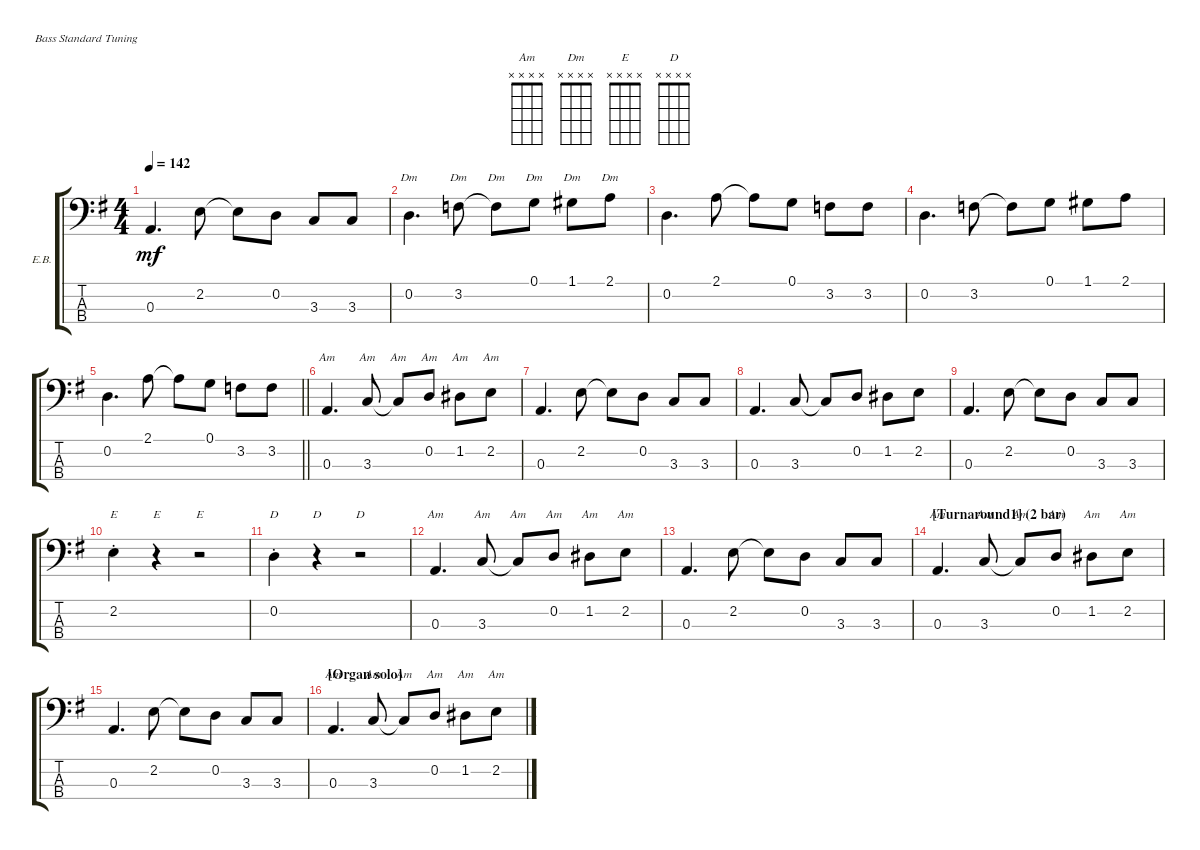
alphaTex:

\bracketExtendMode groupsimilarinstruments
\firstSystemTrackNameOrientation horizontal
\otherSystemsTrackNameOrientation horizontal
\track ("Electric Bass" "E.B.") {instrument electricbassfinger}
\staff {score tabs}
\tuning (G2 D2 A1 E1)
\chord ("Am" x x x x)
\chord ("Dm" x x x x)
\chord ("E" x x x x)
\chord ("D" x x x x)
\ts (4 4)
\tempo 142
\clef f4
\ks eminor
0.3.4{d dy mf} 2.2.8 2.2{t}.8 0.2.8 3.3.8 3.3.8 |
0.2.4{d ch "Dm"} 3.2.8{ch "Dm"} 3.2{t}.8{ch "Dm"} 0.1.8{ch "Dm"} 1.1.8{ch "Dm"} 2.1.8{ch "Dm"} |
0.2.4{d} 2.1.8 2.1{t}.8 0.1.8 3.2.8 3.2.8 |
0.2.4{d} 3.2.8 3.2{t}.8 0.1.8 1.1.8 2.1.8 |
\barLineRight lightlight
0.2.4{d} 2.1.8 2.1{t}.8 0.1.8 3.2.8 3.2.8 |
0.3.4{d ch "Am"} 3.3.8{ch "Am"} 3.3{t}.8{ch "Am"} 0.2.8{ch "Am"} 1.2.8{ch "Am"} 2.2.8{ch "Am"} |
0.3.4{d} 2.2.8 2.2{t}.8 0.2.8 3.3.8 3.3.8 |
0.3.4{d} 3.3.8 3.3{t}.8 0.2.8 1.2.8 2.2.8 |
0.3.4{d} 2.2.8 2.2{t}.8 0.2.8 3.3.8 3.3.8 |
2.2{st}.4{ch "E"} r.4{ch "E"} r.2{ch "E"} |
0.2{st}.4{ch "D"} r.4{ch "D"} r.2{ch "D"} |
0.3.4{d ch "Am"} 3.3.8{ch "Am"} 3.3{t}.8{ch "Am"} 0.2.8{ch "Am"} 1.2.8{ch "Am"} 2.2.8{ch "Am"} |
0.3.4{d} 2.2.8 2.2{t}.8 0.2.8 3.3.8 3.3.8 |
\section ("" "[Turnaround1] (2 bar) ")
0.3.4{d ch "Am"} 3.3.8{ch "Am"} 3.3{t}.8{ch "Am"} 0.2.8{ch "Am"} 1.2.8{ch "Am"} 2.2.8{ch "Am"} |
0.3.4{d} 2.2.8 2.2{t}.8 0.2.8 3.3.8 3.3.8 |
\section ("" "[Organ solo]")
0.3.4{d ch "Am"} 3.3.8{ch "Am"} 3.3{t}.8{ch "Am"} 0.2.8{ch "Am"} 1.2.8{ch "Am"} 2.2.8{ch "Am"}
